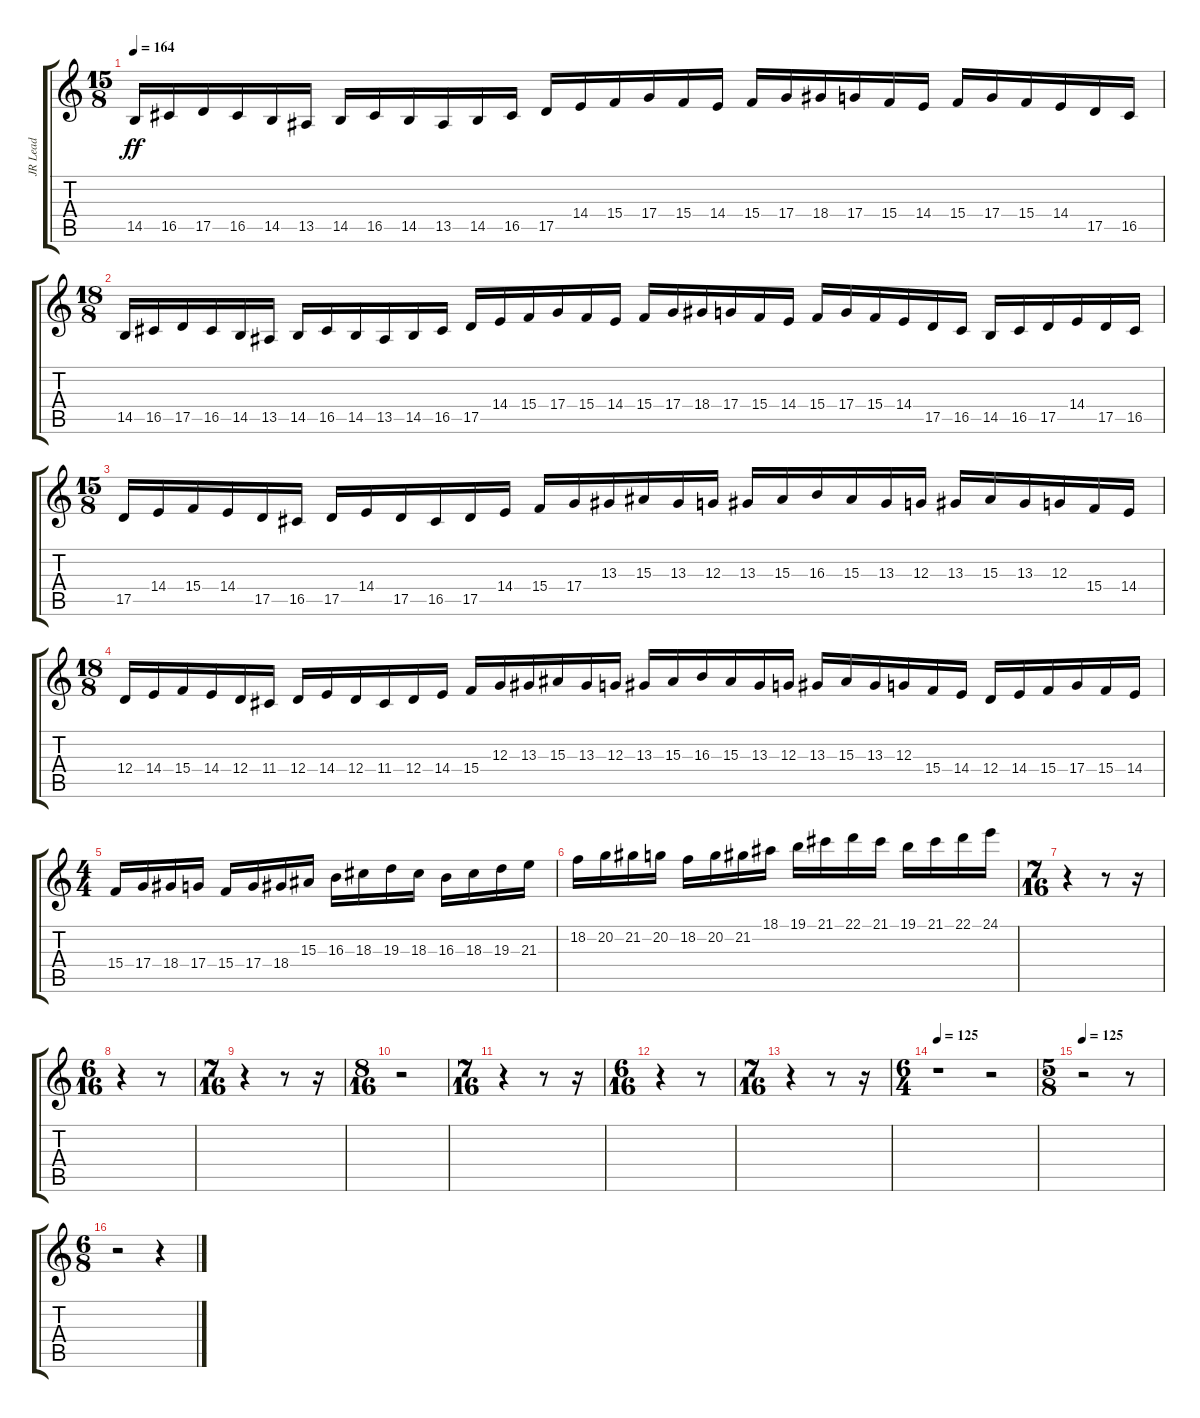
\track ("JR Lead" "JR Lead") {instrument lead2sawtooth}
\staff {score tabs}
\tuning (E4 B3 G3 D3 A2 E2) {hide}
\ts (15 8)
\tempo 164
\clef g2
\ks c
14.5.16{dy ff} 16.5.16 17.5.16 16.5.16 14.5.16 13.5.16 14.5.16 16.5.16 14.5.16 13.5.16 14.5.16 16.5.16 17.5.16 14.4.16 15.4.16 17.4.16 15.4.16 14.4.16 15.4.16 17.4.16 18.4.16 17.4.16 15.4.16 14.4.16 15.4.16 17.4.16 15.4.16 14.4.16 17.5.16 16.5.16 |
\ts (18 8)
14.5.16 16.5.16 17.5.16 16.5.16 14.5.16 13.5.16 14.5.16 16.5.16 14.5.16 13.5.16 14.5.16 16.5.16 17.5.16 14.4.16 15.4.16 17.4.16 15.4.16 14.4.16 15.4.16 17.4.16 18.4.16 17.4.16 15.4.16 14.4.16 15.4.16 17.4.16 15.4.16 14.4.16 17.5.16 16.5.16 14.5.16 16.5.16 17.5.16 14.4.16 17.5.16 16.5.16 |
\ts (15 8)
17.5.16 14.4.16 15.4.16 14.4.16 17.5.16 16.5.16 17.5.16 14.4.16 17.5.16 16.5.16 17.5.16 14.4.16 15.4.16 17.4.16 13.3.16 15.3.16 13.3.16 12.3.16 13.3.16 15.3.16 16.3.16 15.3.16 13.3.16 12.3.16 13.3.16 15.3.16 13.3.16 12.3.16 15.4.16 14.4.16 |
\ts (18 8)
12.4.16 14.4.16 15.4.16 14.4.16 12.4.16 11.4.16 12.4.16 14.4.16 12.4.16 11.4.16 12.4.16 14.4.16 15.4.16 12.3.16 13.3.16 15.3.16 13.3.16 12.3.16 13.3.16 15.3.16 16.3.16 15.3.16 13.3.16 12.3.16 13.3.16 15.3.16 13.3.16 12.3.16 15.4.16 14.4.16 12.4.16 14.4.16 15.4.16 17.4.16 15.4.16 14.4.16 |
\ts (4 4)
15.4.16 17.4.16 18.4.16 17.4.16 15.4.16 17.4.16 18.4.16 15.3.16 16.3.16 18.3.16 19.3.16 18.3.16 16.3.16 18.3.16 19.3.16 21.3.16 |
18.2.16 20.2.16 21.2.16 20.2.16 18.2.16 20.2.16 21.2.16 18.1.16 19.1.16 21.1.16 22.1.16 21.1.16 19.1.16 21.1.16 22.1.16 24.1.16 |
\ts (7 16)
r.4 r.8 r.16 |
\ts (6 16)
r.4 r.8 |
\ts (7 16)
r.4 r.8 r.16 |
\ts (8 16)
r.2 |
\ts (7 16)
r.4 r.8 r.16 |
\ts (6 16)
r.4 r.8 |
\ts (7 16)
r.4 r.8 r.16 |
\ts (6 4)
\tempo 125
r.1 r.2 |
\ts (5 8)
\tempo 125
r.2 r.8 |
\ts (6 8)
r.2 r.4
